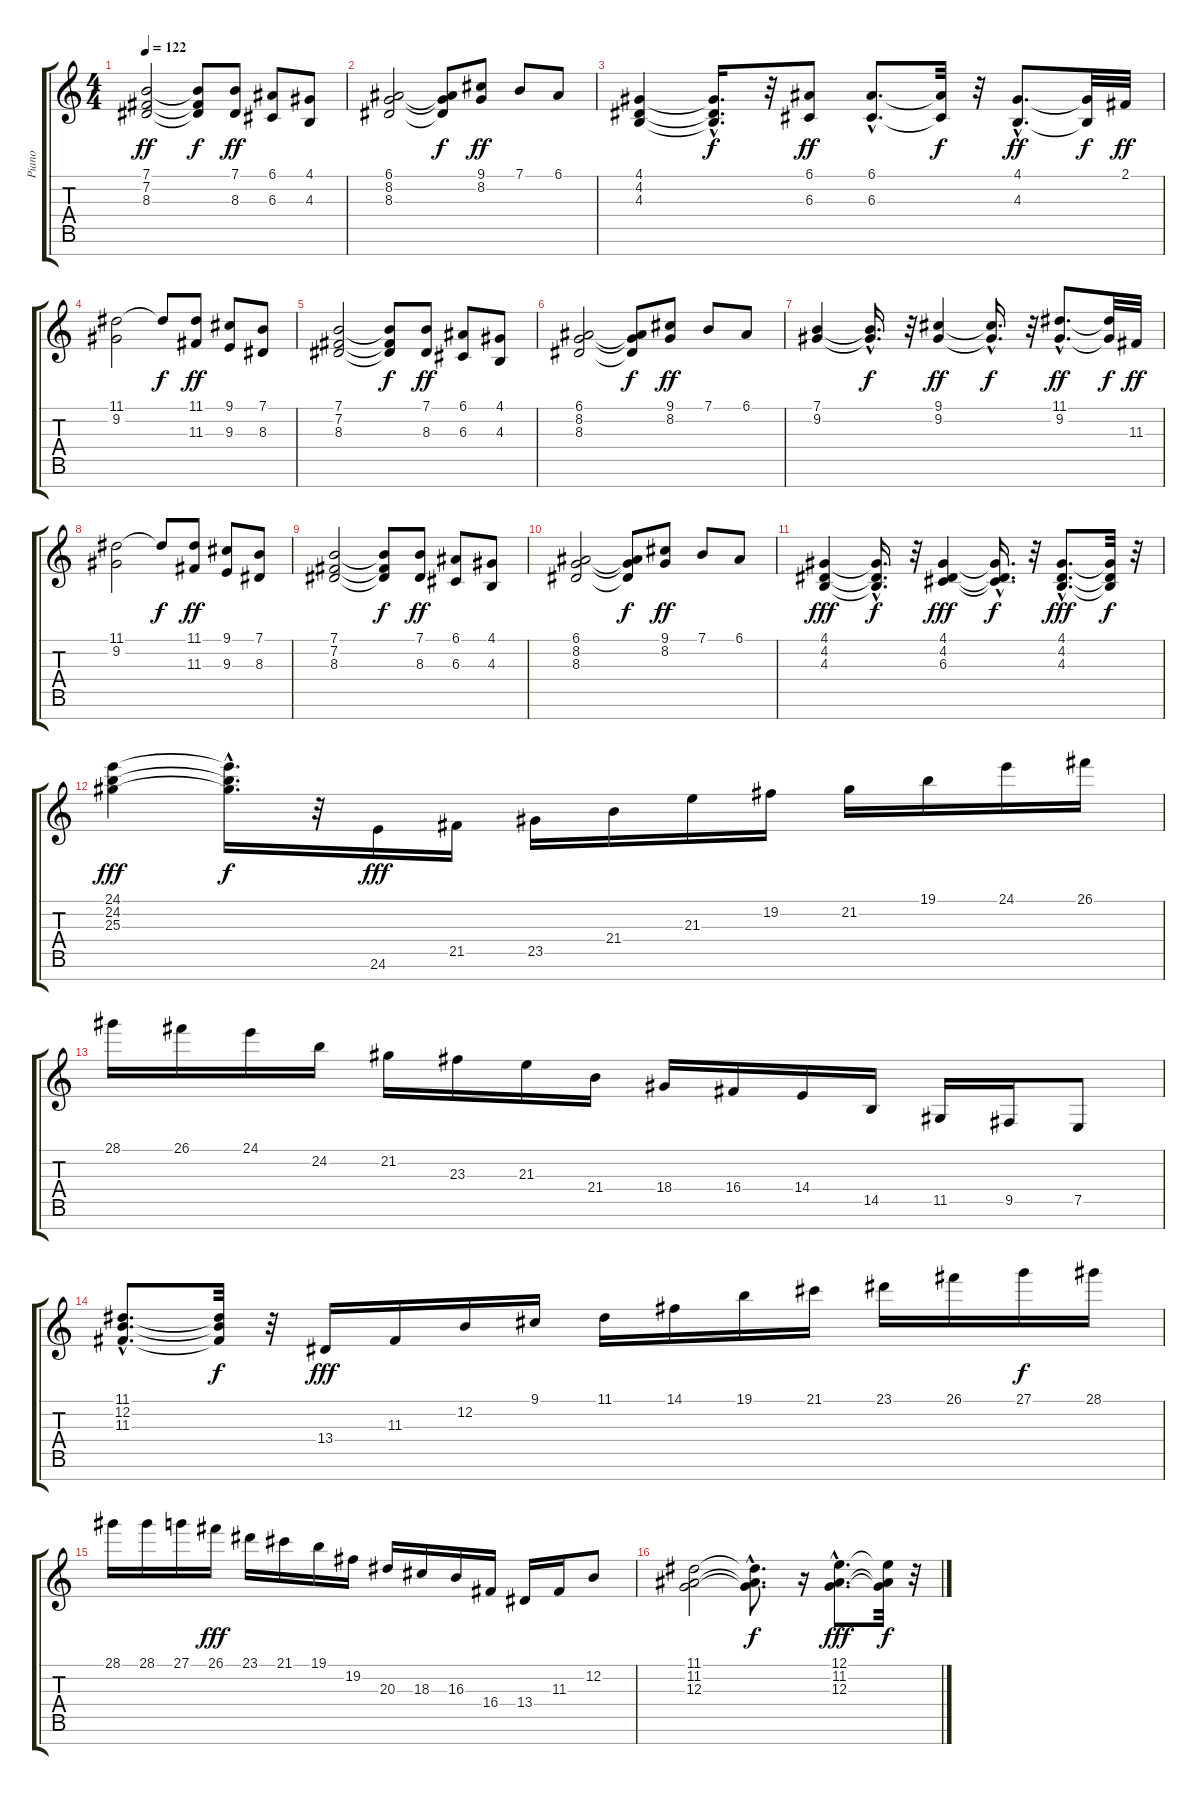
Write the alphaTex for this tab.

\track ("Piano" "Piano") {instrument brightacousticpiano}
\staff {score tabs}
\tuning (E4 B3 G3 D3 A2 E2 B1) {hide}
\ts (4 4)
\tempo 122
\clef g2
\ks c
(7.1 7.2 8.3).2{dy ff} (7.1{t} 7.2{t} 8.3{t}).8{dy f} (7.1 8.3).8{dy ff} (6.1 6.3).8 (4.1 4.3).8 |
(6.1 8.2 8.3).2 (6.1{t} 8.2{t} 8.3{t}).8{dy f} (9.1 8.2).8{dy ff} 7.1.8 6.1.8 |
(4.1 4.2 4.3).4 (4.1{hac t} 4.2{hac t} 4.3{hac t}).16{d dy f} r.32 (6.1 6.3).8{dy ff} (6.1{hac} 6.3{hac}).8{d} (6.1{t} 6.3{t}).32{dy f} r.32 (4.1{hac} 4.3{hac}).8{d dy ff} (4.1{t} 4.3{t}).32{dy f} 2.1.32{dy ff} |
(11.1 9.2).2 11.1{t}.8{dy f} (11.1 11.3).8{dy ff} (9.1 9.3).8 (7.1 8.3).8 |
(7.1 7.2 8.3).2 (7.1{t} 7.2{t} 8.3{t}).8{dy f} (7.1 8.3).8{dy ff} (6.1 6.3).8 (4.1 4.3).8 |
(6.1 8.2 8.3).2 (6.1{t} 8.2{t} 8.3{t}).8{dy f} (9.1 8.2).8{dy ff} 7.1.8 6.1.8 |
(7.1 9.2).4 (7.1{hac t} 9.2{hac t}).16{d dy f} r.32 (9.1 9.2).4{dy ff} (9.1{hac t} 9.2{hac t}).16{d dy f} r.32 (11.1{hac} 9.2{hac}).8{d dy ff} (11.1{t} 9.2{t}).32{dy f} 11.3.32{dy ff} |
(11.1 9.2).2 11.1{t}.8{dy f} (11.1 11.3).8{dy ff} (9.1 9.3).8 (7.1 8.3).8 |
(7.1 7.2 8.3).2 (7.1{t} 7.2{t} 8.3{t}).8{dy f} (7.1 8.3).8{dy ff} (6.1 6.3).8 (4.1 4.3).8 |
(6.1 8.2 8.3).2 (6.1{t} 8.2{t} 8.3{t}).8{dy f} (9.1 8.2).8{dy ff} 7.1.8 6.1.8 |
(4.1 4.2 4.3).4{dy fff} (4.1{hac t} 4.2{hac t} 4.3{hac t}).16{d dy f} r.32 (4.1 4.2 6.3).4{dy fff} (4.1{hac t} 4.2{hac t} 6.3{hac t}).16{d dy f} r.32 (4.1{hac} 4.2{hac} 4.3{hac}).8{d dy fff} (4.1{t} 4.2{t} 4.3{t}).32{dy f} r.32 |
(24.1 24.2 25.3).4{dy fff} (24.1{hac t} 24.2{hac t} 25.3{hac t}).16{d dy f} r.32 24.6.16{dy fff} 21.5.16 23.5.16 21.4.16 21.3.16 19.2.16 21.2.16 19.1.16 24.1.16 26.1.16 |
28.1.16 26.1.16 24.1.16 24.2.16 21.2.16 23.3.16 21.3.16 21.4.16 18.4.16 16.4.16 14.4.16 14.5.16 11.5.16 9.5.16 7.5.8 |
(11.1{hac} 12.2{hac} 11.3{hac}).8{d} (11.1{t} 12.2{t} 11.3{t}).32{dy f} r.32 13.4.16{dy fff} 11.3.16 12.2.16 9.1.16 11.1.16 14.1.16 19.1.16 21.1.16 23.1.16 26.1.16 27.1.16{dy f} 28.1.16 |
28.1.16 28.1.16 27.1.16 26.1.16{dy fff} 23.1.16 21.1.16 19.1.16 19.2.16 20.3.16 18.3.16 16.3.16 16.4.16 13.4.16 11.3.16 12.2.8 |
(11.1 11.2 12.3).2 (11.1{hac t} 11.2{hac t} 12.3{hac t}).8{d dy f} r.16 (12.1{hac} 11.2{hac} 12.3{hac}).8{d dy fff} (12.1{t} 11.2{t} 12.3{t}).32{dy f} r.32
